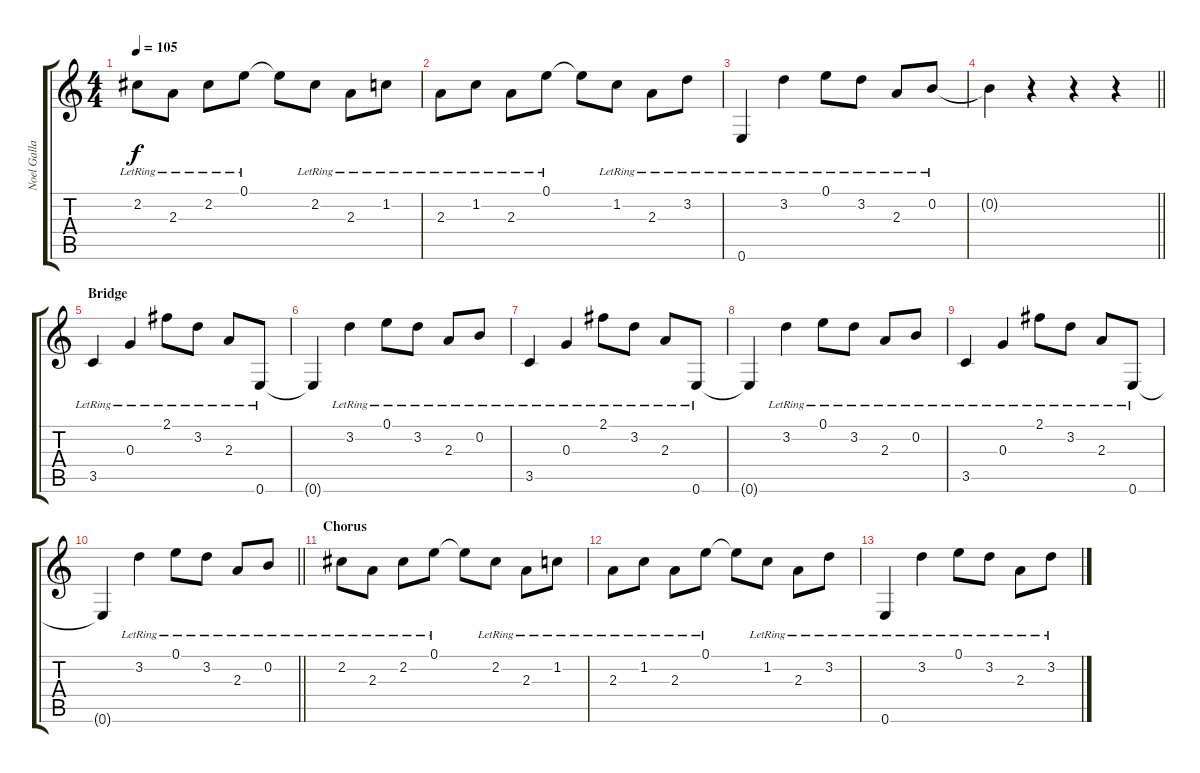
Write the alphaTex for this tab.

\track ("Noel Gallagher" "Noel Galla") {instrument electricguitarjazz}
\staff {score tabs}
\tuning (E4 B3 G3 D3 A2 E2) {hide}
\ts (4 4)
\tempo 105
\clef g2
\ks c
2.2{lr}.8{dy f} 2.3{lr}.8 2.2{lr}.8 0.1{lr}.8 0.1{t}.8 2.2{lr}.8 2.3{lr}.8 1.2{lr}.8 |
2.3{lr}.8 1.2{lr}.8 2.3{lr}.8 0.1{lr}.8 0.1{t}.8 1.2{lr}.8 2.3{lr}.8 3.2{lr}.8 |
0.6{lr}.4 3.2{lr}.4 0.1{lr}.8 3.2{lr}.8 2.3{lr}.8 0.2{lr}.8 |
\barLineRight lightlight
0.2{t}.4 r.4 r.4 r.4 |
\section ("" "Bridge")
3.5{lr}.4 0.3{lr}.4 2.1{lr}.8 3.2{lr}.8 2.3{lr}.8 0.6{lr}.8 |
0.6{t}.4 3.2{lr}.4 0.1{lr}.8 3.2{lr}.8 2.3{lr}.8 0.2{lr}.8 |
3.5{lr}.4 0.3{lr}.4 2.1{lr}.8 3.2{lr}.8 2.3{lr}.8 0.6{lr}.8 |
0.6{t}.4 3.2{lr}.4 0.1{lr}.8 3.2{lr}.8 2.3{lr}.8 0.2{lr}.8 |
3.5{lr}.4 0.3{lr}.4 2.1{lr}.8 3.2{lr}.8 2.3{lr}.8 0.6{lr}.8 |
\barLineRight lightlight
0.6{t}.4 3.2{lr}.4 0.1{lr}.8 3.2{lr}.8 2.3{lr}.8 0.2{lr}.8 |
\section ("" "Chorus")
2.2{lr}.8 2.3{lr}.8 2.2{lr}.8 0.1{lr}.8 0.1{t}.8 2.2{lr}.8 2.3{lr}.8 1.2{lr}.8 |
2.3{lr}.8 1.2{lr}.8 2.3{lr}.8 0.1{lr}.8 0.1{t}.8 1.2{lr}.8 2.3{lr}.8 3.2{lr}.8 |
0.6{lr}.4 3.2{lr}.4 0.1{lr}.8 3.2{lr}.8 2.3{lr}.8 3.2{lr}.8
